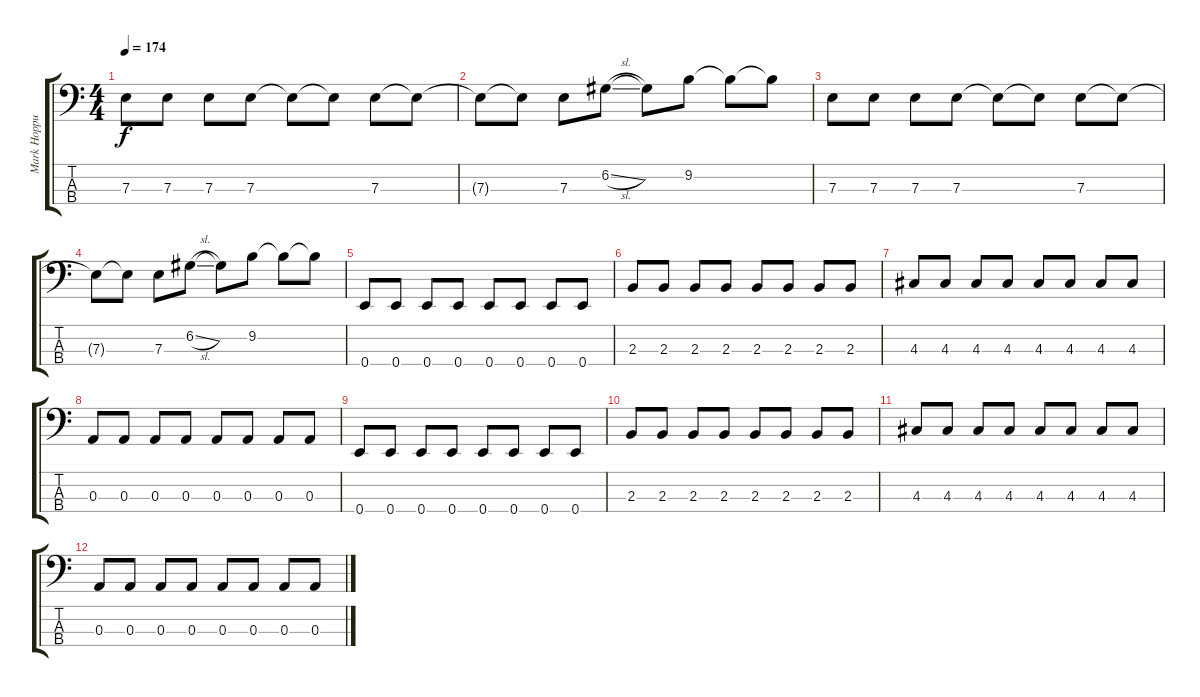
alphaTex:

\track ("Mark Hoppus - Bass" "Mark Hoppu") {instrument electricbasspick}
\staff {score tabs}
\tuning (G2 D2 A1 E1) {hide}
\ts (4 4)
\tempo 174
\clef f4
\ks c
7.3.8{dy f} 7.3.8 7.3.8 7.3.8 7.3{t}.8 7.3{t}.8 7.3.8 7.3{t}.8 |
7.3{t}.8 7.3{t}.8 7.3.8 6.2{sl}.8 6.2{t}.8 9.2.8 9.2{t}.8 9.2{t}.8 |
7.3.8 7.3.8 7.3.8 7.3.8 7.3{t}.8 7.3{t}.8 7.3.8 7.3{t}.8 |
7.3{t}.8 7.3{t}.8 7.3.8 6.2{sl}.8 6.2{t}.8 9.2.8 9.2{t}.8 9.2{t}.8 |
0.4.8 0.4.8 0.4.8 0.4.8 0.4.8 0.4.8 0.4.8 0.4.8 |
2.3.8 2.3.8 2.3.8 2.3.8 2.3.8 2.3.8 2.3.8 2.3.8 |
4.3.8 4.3.8 4.3.8 4.3.8 4.3.8 4.3.8 4.3.8 4.3.8 |
0.3.8 0.3.8 0.3.8 0.3.8 0.3.8 0.3.8 0.3.8 0.3.8 |
0.4.8 0.4.8 0.4.8 0.4.8 0.4.8 0.4.8 0.4.8 0.4.8 |
2.3.8 2.3.8 2.3.8 2.3.8 2.3.8 2.3.8 2.3.8 2.3.8 |
4.3.8 4.3.8 4.3.8 4.3.8 4.3.8 4.3.8 4.3.8 4.3.8 |
0.3.8 0.3.8 0.3.8 0.3.8 0.3.8 0.3.8 0.3.8 0.3.8
